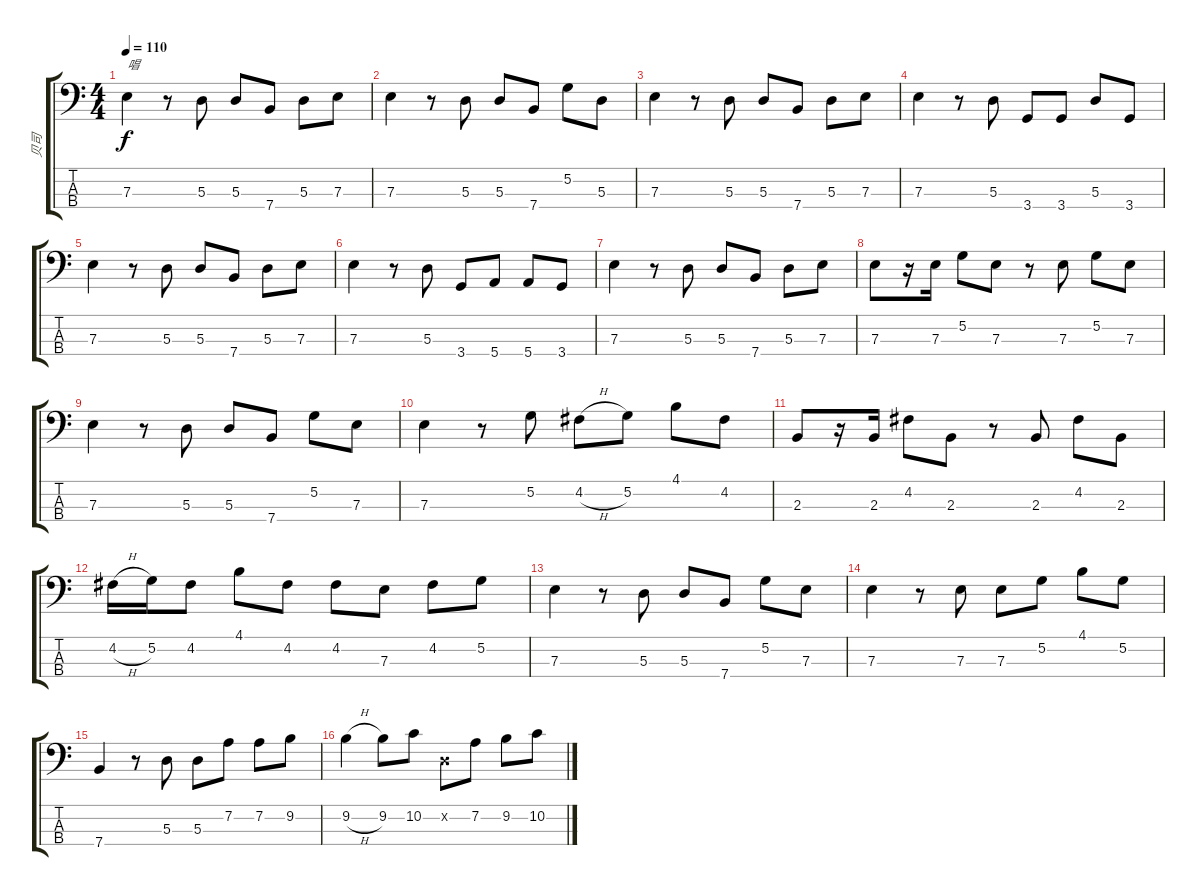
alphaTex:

\track ("贝司" "贝司") {instrument electricbassfinger}
\staff {score tabs}
\tuning (G2 D2 A1 E1) {hide}
\ts (4 4)
\tempo 110
\clef f4
\ks c
7.3.4{txt "唱" dy f} r.8 5.3.8 5.3.8 7.4.8 5.3.8 7.3.8 |
7.3.4 r.8 5.3.8 5.3.8 7.4.8 5.2.8 5.3.8 |
7.3.4 r.8 5.3.8 5.3.8 7.4.8 5.3.8 7.3.8 |
7.3.4 r.8 5.3.8 3.4.8 3.4.8 5.3.8 3.4.8 |
7.3.4 r.8 5.3.8 5.3.8 7.4.8 5.3.8 7.3.8 |
7.3.4 r.8 5.3.8 3.4.8 5.4.8 5.4.8 3.4.8 |
7.3.4 r.8 5.3.8 5.3.8 7.4.8 5.3.8 7.3.8 |
7.3.8 r.16 7.3.16 5.2.8 7.3.8 r.8 7.3.8 5.2.8 7.3.8 |
7.3.4 r.8 5.3.8 5.3.8 7.4.8 5.2.8 7.3.8 |
7.3.4 r.8 5.2.8 4.2{h}.8 5.2.8 4.1.8 4.2.8 |
2.3.8 r.16 2.3.16 4.2.8 2.3.8 r.8 2.3.8 4.2.8 2.3.8 |
4.2{h}.16 5.2.16 4.2.8 4.1.8 4.2.8 4.2.8 7.3.8 4.2.8 5.2.8 |
7.3.4 r.8 5.3.8 5.3.8 7.4.8 5.2.8 7.3.8 |
7.3.4 r.8 7.3.8 7.3.8 5.2.8 4.1.8 5.2.8 |
7.4.4 r.8 5.3.8 5.3.8 7.2.8 7.2.8 9.2.8 |
9.2{h}.4 9.2.8 10.2.8 0.2{x}.8 7.2.8 9.2.8 10.2.8
